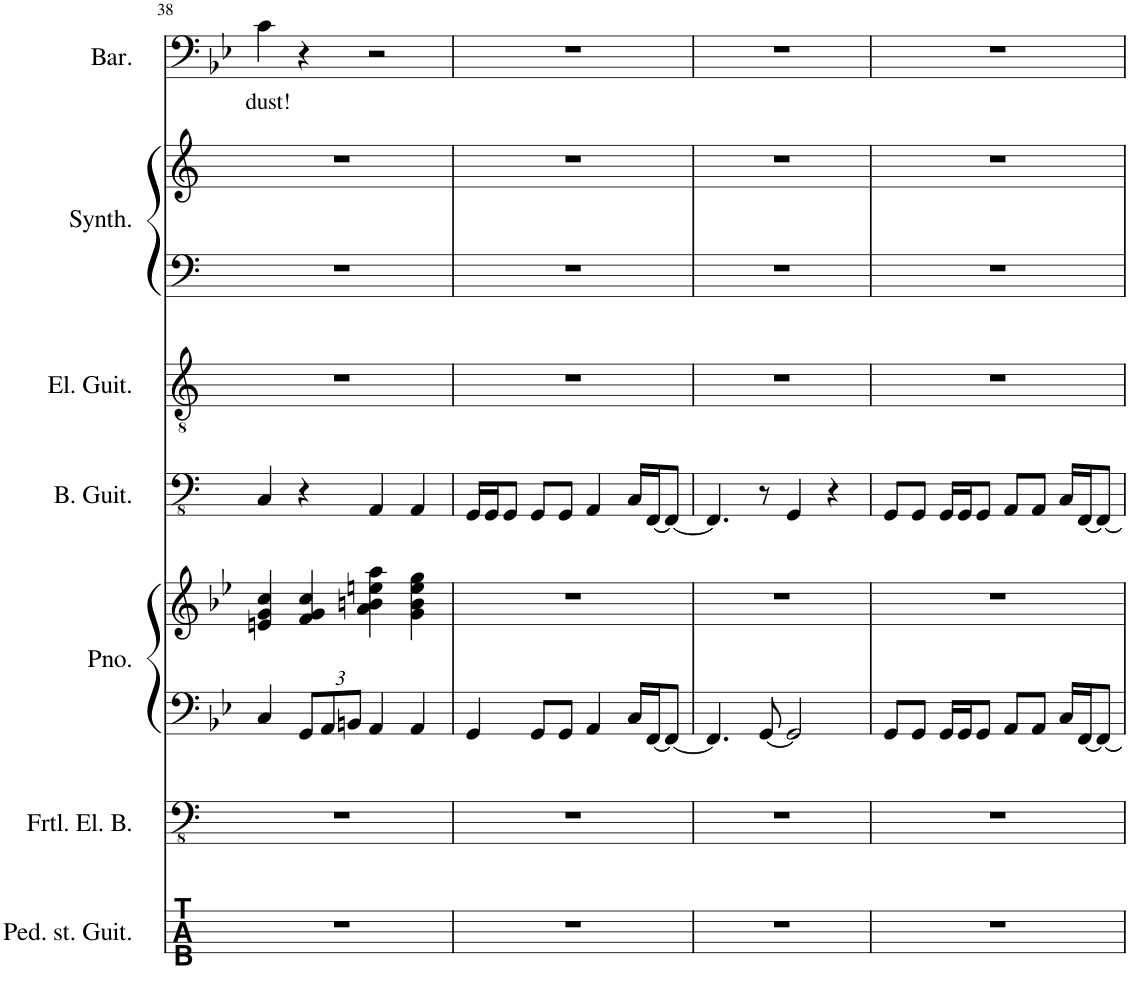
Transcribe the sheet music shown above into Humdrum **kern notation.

**kern	**kern	**kern	**kern	**kern	**kern	**kern	**kern	**kern	**text
*part7	*part6	*part5	*part5	*part4	*part3	*part2	*part2	*part1	*part1
*staff9	*staff8	*staff7	*staff6	*staff5	*staff4	*staff3	*staff2	*staff1	*staff1
*I"Pedal steel Guitar	*I"Fretless Electric Bass	*I"Piano	*	*I"Bass Guitar	*I"Electric Guitar	*I"Keyboard Synthesizer	*	*I"Baritone	*
*I'Ped. st. Guit.	*I'Frtl. El. B.	*I'Pno.	*	*I'B. Guit.	*I'El. Guit.	*I'Synth.	*	*I'Bar.	*
!!LO:PB:g=z
*	*clefFv4	*clefF4	*clefG2	*clefFv4	*clefGv2	*clefF4	*clefG2	*clefF4	*
*k[]	*k[]	*k[b-e-]	*k[b-e-]	*k[]	*k[]	*k[]	*k[]	*k[b-e-]	*
*M4/4	*M4/4	*M4/4	*M4/4	*M4/4	*M4/4	*M4/4	*M4/4	*M4/4	*
=38	=38	=38	=38	=38	=38	=38	=38	=38	=38
!	!	!	!	!	!	!	!	!	!LO:LY:b
1r	1r	4C/	4en/ 4g/ 4cc/	4CC/	1r	1r	1r	4c\	dust!
*	*	*Xbrackettup	*	*	*	*	*	*	*
.	.	12GG/L	4f/ 4g/ 4cc/	4r	.	.	.	4r	.
.	.	12AA/	.	.	.	.	.	.	.
.	.	12BBn/J	.	.	.	.	.	.	.
.	.	4AA/	4a\ 4bn\ 4een\ 4aa\	4AAA/	.	.	.	2r	.
.	.	4AA/	4g\ 4b\ 4ee\ 4gg\	4AAA/	.	.	.	.	.
=39	=39	=39	=39	=39	=39	=39	=39	=39	=39
1r	1r	4GG/	1r	16GGG/LL	1r	1r	1r	1r	.
.	.	.	.	16GGG/J	.	.	.	.	.
.	.	.	.	8GGG/J	.	.	.	.	.
.	.	8GG/L	.	8GGG/L	.	.	.	.	.
.	.	8GG/J	.	8GGG/J	.	.	.	.	.
.	.	4AA/	.	4AAA/	.	.	.	.	.
.	.	16C/LL	.	16CC/LL	.	.	.	.	.
.	.	[16FF/J	.	[16FFF/J	.	.	.	.	.
.	.	8FF/J_	.	8FFF/J_	.	.	.	.	.
=40	=40	=40	=40	=40	=40	=40	=40	=40	=40
1r	1r	4.FF/]	1r	4.FFF/]	1r	1r	1r	1r	.
.	.	[8GG/	.	8r	.	.	.	.	.
.	.	2GG/]	.	4GGG/	.	.	.	.	.
.	.	.	.	4r	.	.	.	.	.
=41	=41	=41	=41	=41	=41	=41	=41	=41	=41
1r	1r	8GG/L	1r	8GGG/L	1r	1r	1r	1r	.
.	.	8GG/J	.	8GGG/J	.	.	.	.	.
.	.	16GG/LL	.	16GGG/LL	.	.	.	.	.
.	.	16GG/J	.	16GGG/J	.	.	.	.	.
.	.	8GG/J	.	8GGG/J	.	.	.	.	.
.	.	8AA/L	.	8AAA/L	.	.	.	.	.
.	.	8AA/J	.	8AAA/J	.	.	.	.	.
.	.	16C/LL	.	16CC/LL	.	.	.	.	.
.	.	[16FF/J	.	[16FFF/J	.	.	.	.	.
.	.	8FF/J_	.	8FFF/J_	.	.	.	.	.
=	=	=	=	=	=	=	=	=	=
*-	*-	*-	*-	*-	*-	*-	*-	*-	*-
